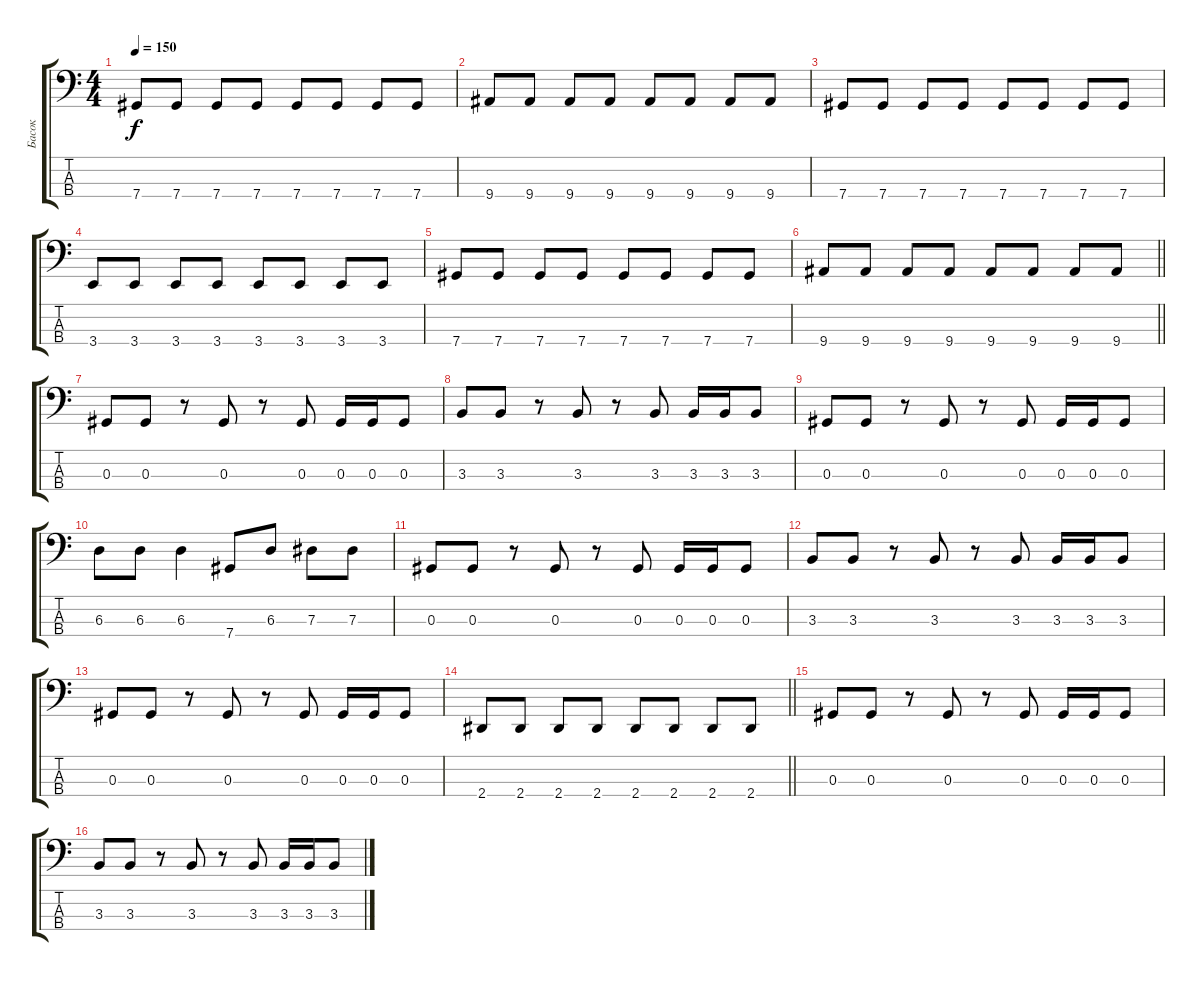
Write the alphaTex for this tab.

\track ("Басок" "Басок") {instrument electricbassfinger}
\staff {score tabs}
\tuning (Gb2 Db2 Ab1 Db1) {hide}
\ts (4 4)
\tempo 150
\clef f4
\ks c
7.4.8{dy f} 7.4.8 7.4.8 7.4.8 7.4.8 7.4.8 7.4.8 7.4.8 |
9.4.8 9.4.8 9.4.8 9.4.8 9.4.8 9.4.8 9.4.8 9.4.8 |
7.4.8 7.4.8 7.4.8 7.4.8 7.4.8 7.4.8 7.4.8 7.4.8 |
3.4.8 3.4.8 3.4.8 3.4.8 3.4.8 3.4.8 3.4.8 3.4.8 |
7.4.8 7.4.8 7.4.8 7.4.8 7.4.8 7.4.8 7.4.8 7.4.8 |
\barLineRight lightlight
9.4.8 9.4.8 9.4.8 9.4.8 9.4.8 9.4.8 9.4.8 9.4.8 |
0.3.8 0.3.8 r.8 0.3.8 r.8 0.3.8 0.3.16 0.3.16 0.3.8 |
3.3.8 3.3.8 r.8 3.3.8 r.8 3.3.8 3.3.16 3.3.16 3.3.8 |
0.3.8 0.3.8 r.8 0.3.8 r.8 0.3.8 0.3.16 0.3.16 0.3.8 |
6.3.8 6.3.8 6.3.4 7.4.8 6.3.8 7.3.8 7.3.8 |
0.3.8 0.3.8 r.8 0.3.8 r.8 0.3.8 0.3.16 0.3.16 0.3.8 |
3.3.8 3.3.8 r.8 3.3.8 r.8 3.3.8 3.3.16 3.3.16 3.3.8 |
0.3.8 0.3.8 r.8 0.3.8 r.8 0.3.8 0.3.16 0.3.16 0.3.8 |
\barLineRight lightlight
2.4.8 2.4.8 2.4.8 2.4.8 2.4.8 2.4.8 2.4.8 2.4.8 |
0.3.8 0.3.8 r.8 0.3.8 r.8 0.3.8 0.3.16 0.3.16 0.3.8 |
3.3.8 3.3.8 r.8 3.3.8 r.8 3.3.8 3.3.16 3.3.16 3.3.8
